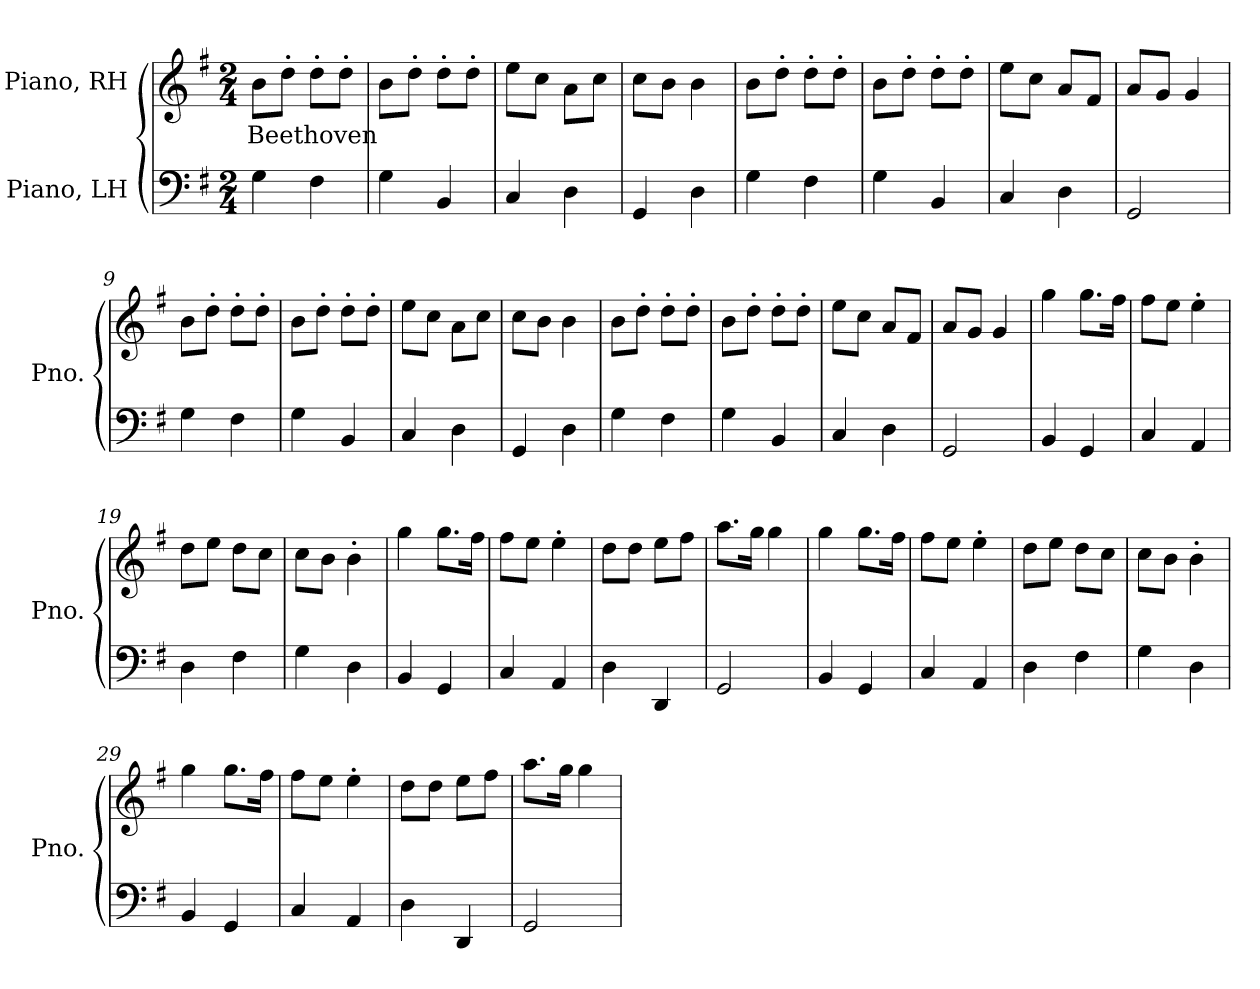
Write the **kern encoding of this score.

**kern	**kern	**text
*part2	*part1	*part1
*staff2	*staff1	*staff1
*I"Piano, LH	*I"Piano, RH	*
*I'Pno.	*I'Pno.	*
*clefF4	*clefG2	*
*k[f#]	*k[f#]	*
*M2/4	*M2/4	*
*MM100	*MM100	*
=1	=1	=1
!	!	!LO:LY:b
4G\	8b\L	Beethoven
.	8dd'\J	.
4F#\	8dd'\L	.
.	8dd'\J	.
=2	=2	=2
4G\	8b\L	.
.	8dd'\J	.
4BB/	8dd'\L	.
.	8dd'\J	.
=3	=3	=3
4C/	8ee\L	.
.	8cc\J	.
4D\	8a\L	.
.	8cc\J	.
=4	=4	=4
4GG/	8cc\L	.
.	8b\J	.
4D\	4b\	.
=5	=5	=5
4G\	8b\L	.
.	8dd'\J	.
4F#\	8dd'\L	.
.	8dd'\J	.
=6	=6	=6
4G\	8b\L	.
.	8dd'\J	.
4BB/	8dd'\L	.
.	8dd'\J	.
=7	=7	=7
4C/	8ee\L	.
.	8cc\J	.
4D\	8a/L	.
.	8f#/J	.
!!LO:LB:g=z
=8	=8	=8
2GG/	8a/L	.
.	8g/J	.
.	4g/	.
=9	=9	=9
4G\	8b\L	.
.	8dd'\J	.
4F#\	8dd'\L	.
.	8dd'\J	.
=10	=10	=10
4G\	8b\L	.
.	8dd'\J	.
4BB/	8dd'\L	.
.	8dd'\J	.
=11	=11	=11
4C/	8ee\L	.
.	8cc\J	.
4D\	8a\L	.
.	8cc\J	.
=12	=12	=12
4GG/	8cc\L	.
.	8b\J	.
4D\	4b\	.
=13	=13	=13
4G\	8b\L	.
.	8dd'\J	.
4F#\	8dd'\L	.
.	8dd'\J	.
=14	=14	=14
4G\	8b\L	.
.	8dd'\J	.
4BB/	8dd'\L	.
.	8dd'\J	.
=15	=15	=15
4C/	8ee\L	.
.	8cc\J	.
4D\	8a/L	.
.	8f#/J	.
=16	=16	=16
2GG/	8a/L	.
.	8g/J	.
.	4g/	.
!!LO:LB:g=z
=17	=17	=17
4BB/	4gg\	.
4GG/	8.gg\L	.
.	16ff#\Jk	.
=18	=18	=18
4C/	8ff#\L	.
.	8ee\J	.
4AA/	4ee'\	.
=19	=19	=19
4D\	8dd\L	.
.	8ee\J	.
4F#\	8dd\L	.
.	8cc\J	.
=20	=20	=20
4G\	8cc\L	.
.	8b\J	.
4D\	4b'\	.
=21	=21	=21
4BB/	4gg\	.
4GG/	8.gg\L	.
.	16ff#\Jk	.
=22	=22	=22
4C/	8ff#\L	.
.	8ee\J	.
4AA/	4ee'\	.
=23	=23	=23
4D\	8dd\L	.
.	8dd\J	.
4DD/	8ee\L	.
.	8ff#\J	.
=24	=24	=24
2GG/	8.aa\L	.
.	16gg\Jk	.
.	4gg\	.
=25	=25	=25
4BB/	4gg\	.
4GG/	8.gg\L	.
.	16ff#\Jk	.
!!LO:LB:g=z
=26	=26	=26
4C/	8ff#\L	.
.	8ee\J	.
4AA/	4ee'\	.
=27	=27	=27
4D\	8dd\L	.
.	8ee\J	.
4F#\	8dd\L	.
.	8cc\J	.
=28	=28	=28
4G\	8cc\L	.
.	8b\J	.
4D\	4b'\	.
=29	=29	=29
4BB/	4gg\	.
4GG/	8.gg\L	.
.	16ff#\Jk	.
=30	=30	=30
4C/	8ff#\L	.
.	8ee\J	.
4AA/	4ee'\	.
=31	=31	=31
4D\	8dd\L	.
.	8dd\J	.
4DD/	8ee\L	.
.	8ff#\J	.
=32	=32	=32
2GG/	8.aa\L	.
.	16gg\Jk	.
.	4gg\	.
=	=	=
*-	*-	*-
